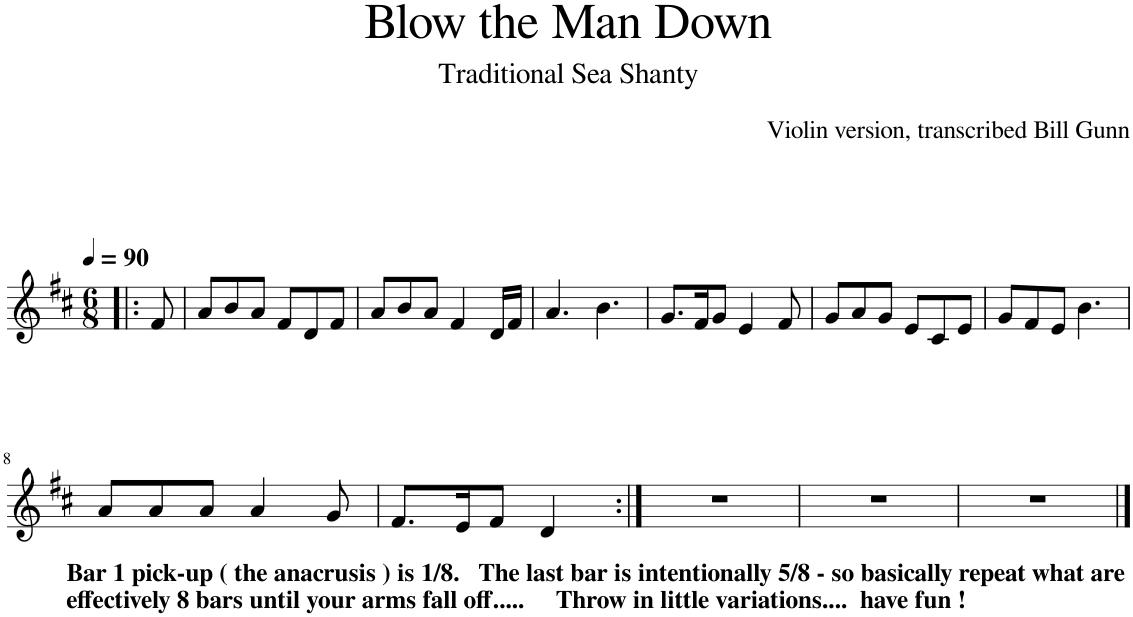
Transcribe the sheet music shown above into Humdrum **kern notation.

**kern
*part1
*staff1
*I"Violin
*I'Vln.
*clefG2
*k[f#c#]
*M6/8
*MM90
=1!|:
8f#/
=2
8a/L
8b/
8a/J
8f#/L
8d/
8f#/J
=3
8a/L
8b/
8a/J
4f#/
16d/LL
16f#/JJ
=4
4.a/
4.b\
=5
8.g/L
16f#/K
8g/J
4e/
8f#/
=6
8g/L
8a/
8g/J
8e/L
8c#/
8e/J
=7
8g/L
8f#/
8e/J
4.b\
!!LO:LB:g=z
=8
!LO:TX:b:B:t=Bar 1 pick-up ( the anacrusis ) is 1/8.   The last bar is intentionally 5/8 - so basically repeat what are
!LO:TX:b:t=effectively 8 bars until your arms fall off.....     Throw in little variations....  have fun !
8a/L
8a/
8a/J
4a/
8g/
=9
8.f#/L
16e/K
8f#/J
4d/
=10:|!
2.r
=11
2.r
=12
2.r
==
*-
